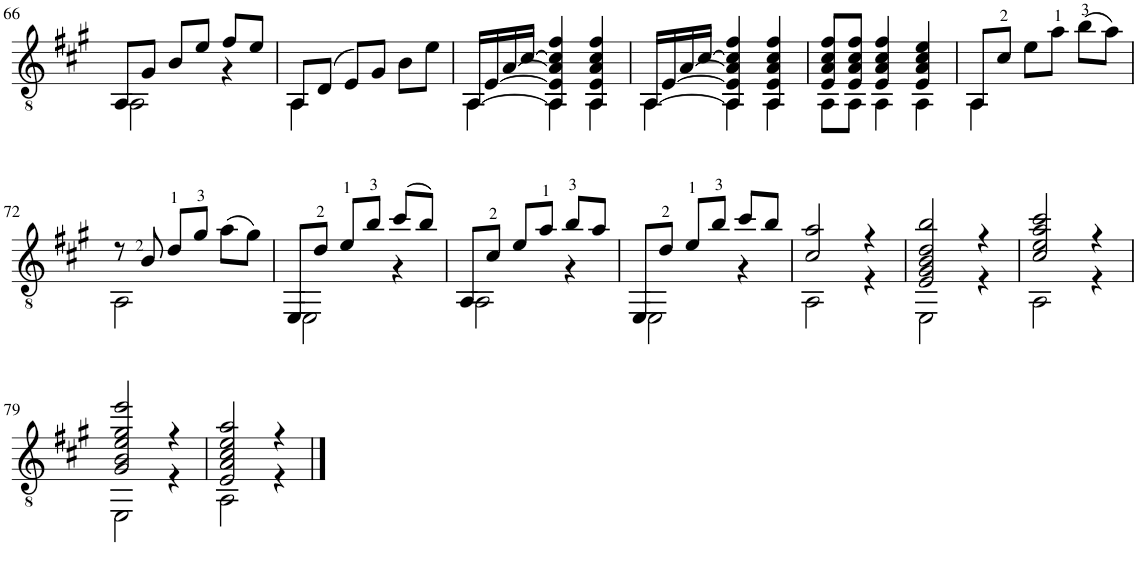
**kern
*part1
*staff1
*I"Guitar
*I'Guit.
!!LO:PB:g=z
*clefGv2
*k[f#c#g#]
*M3/4
=66
*^
8AA/L	2AA\
8G#/J	.
8B/L	.
8e/J	.
8f#/L	4r
8e/J	.
=67	=67
8AA/L	4AA\
(8D/J	.
8E/L)	2ryy
8G#/J	.
8B\L	.
8e\J	.
=68	=68
[16AA/LL	4AA\
[16E/	.
[16A/	.
[16c#/JJ	.
4AA/] 4E/] 4A/] 4c#/] 4f#/	4AA\
4AA/ 4E/ 4A/ 4c#/ 4f#/	4AA\
=69	=69
[16AA/LL	4AA\
[16E/	.
[16A/	.
[16c#/JJ	.
4AA/] 4E/] 4A/] 4c#/] 4f#/	4AA\
4AA/ 4E/ 4A/ 4c#/ 4f#/	4AA\
=70	=70
8E/ 8A/ 8c#/ 8f#/L	8AA\L
8E/ 8A/ 8c#/ 8f#/J	8AA\J
4E/ 4A/ 4c#/ 4f#/	4AA\
4E/ 4A/ 4c#/ 4e/	4AA\
=71	=71
8AA/L	4AA\
8c#/J	.
8e\L	2ryy
8a\J	.
(8b\L	.
8a\J)	.
!!LO:LB:g=z	!!
=72	=72
8r	2AA\
8B/	.
8d/L	.
8g#/J	.
(8a\L	4ryy
8g#\J)	.
=73	=73
8EE/L	2EE\
8d/J	.
8e/L	.
8b/J	.
(8cc#/L	4r
8b/J)	.
=74	=74
8AA/L	2AA\
8c#/J	.
8e/L	.
8a/J	.
8b/L	4r
8a/J	.
=75	=75
8EE/L	2EE\
8d/J	.
8e/L	.
8b/J	.
8cc#/L	4r
8b/J	.
=76	=76
2c#/ 2a/	2AA\
4r	4r
=77	=77
2E/ 2G#/ 2B/ 2d/ 2b/	2EE\
4r	4r
=78	=78
2c#/ 2e/ 2a/ 2cc#/	2AA\
4r	4r
!!LO:LB:g=z	!!
=79	=79
2G#/ 2B/ 2e/ 2g#/ 2ee/	2EE\
4r	4r
=80	=80
2E/ 2A/ 2c#/ 2e/ 2a/	2AA\
4r	4r
*v	*v
==
*-
